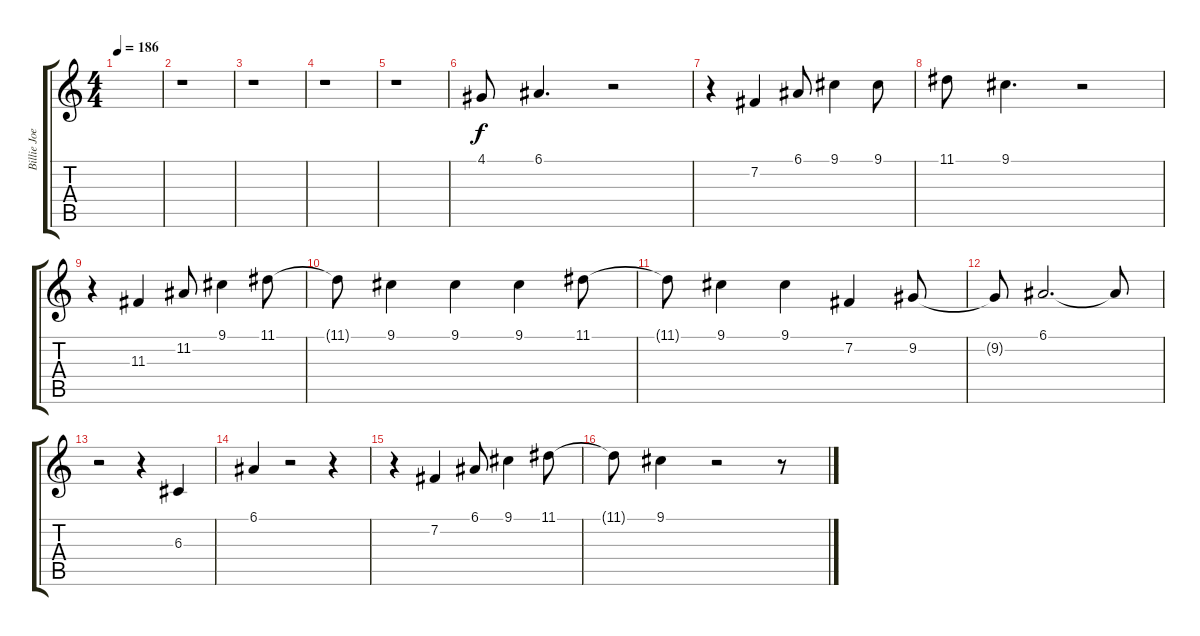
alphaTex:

\track ("Billie Joe (Vox)" "Billie Joe") {instrument trumpet}
\staff {score tabs}
\tuning (E4 B3 G3 D3 A2 E2) {hide}
\ts (4 4)
\tempo 186
\clef g2
\ks c
|
r.1 |
r.1 |
r.1 |
r.1 |
4.1.8 6.1.4{d} r.2 |
r.4 7.2.4 6.1.8 9.1.4 9.1.8 |
11.1.8 9.1.4{d} r.2 |
r.4 11.3.4 11.2.8 9.1.4 11.1.8 |
11.1{t}.8 9.1.4 9.1.4 9.1.4 11.1.8 |
11.1{t}.8 9.1.4 9.1.4 7.2.4 9.2.8 |
9.2{t}.8 6.1.2{d} 6.1{t}.8 |
r.2 r.4 6.3.4 |
6.1.4 r.2 r.4 |
r.4 7.2.4 6.1.8 9.1.4 11.1.8 |
11.1{t}.8 9.1.4 r.2 r.8
